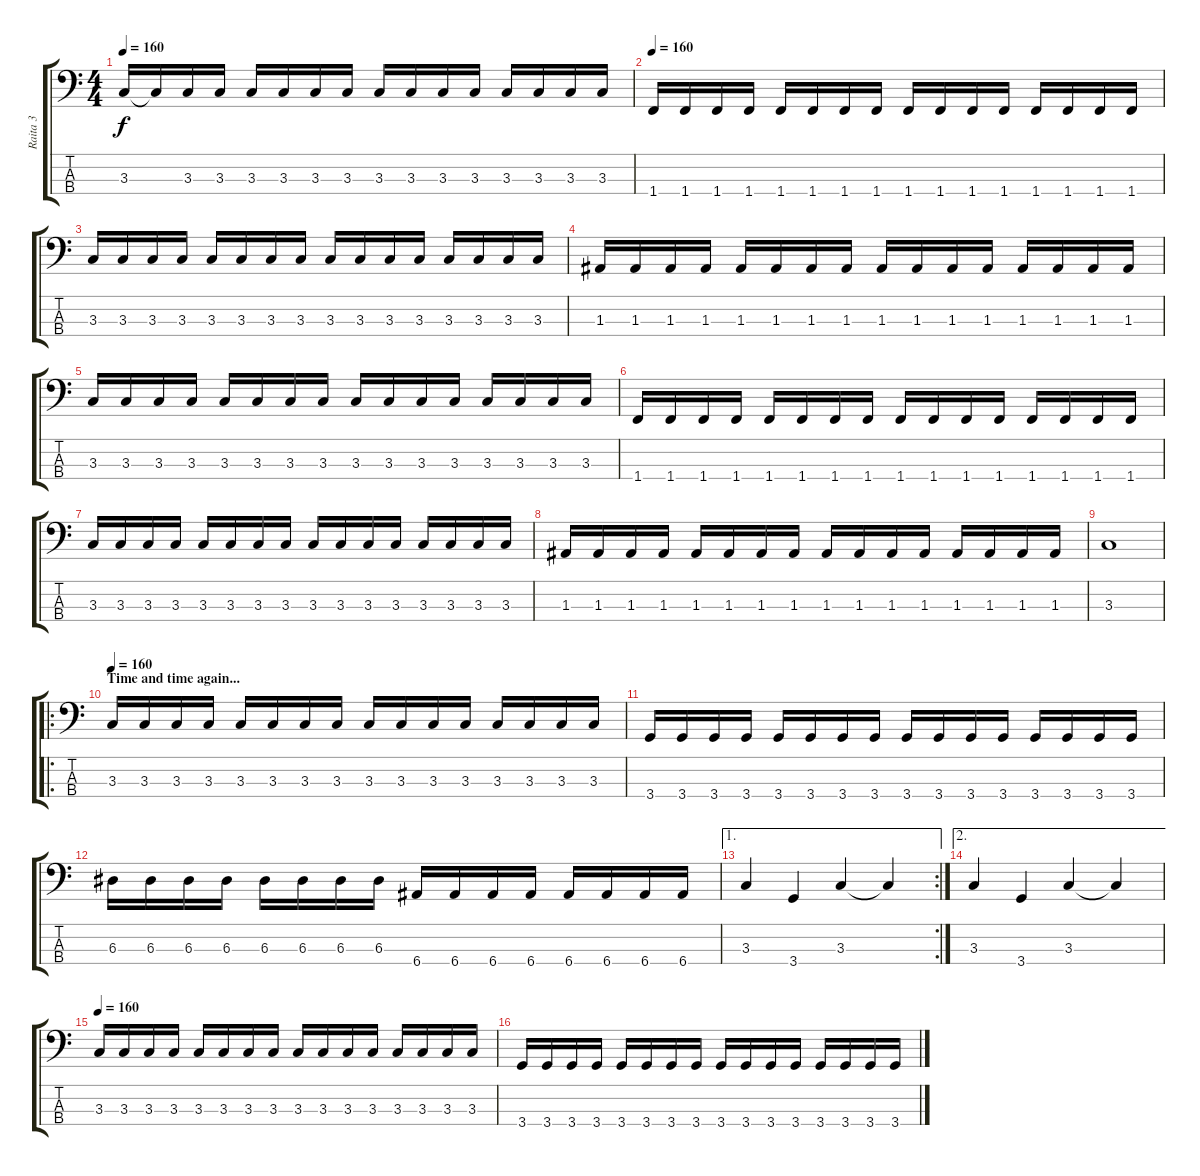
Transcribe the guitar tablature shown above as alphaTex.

\track ("Raita 3" "Raita 3") {instrument electricbasspick}
\staff {score tabs}
\tuning (G2 D2 A1 E1) {hide}
\ts (4 4)
\tempo 160
\clef f4
\ks c
3.3.16{dy f} 3.3{t}.16 3.3.16 3.3.16 3.3.16 3.3.16 3.3.16 3.3.16 3.3.16 3.3.16 3.3.16 3.3.16 3.3.16 3.3.16 3.3.16 3.3.16 |
\tempo 160
1.4.16 1.4.16 1.4.16 1.4.16 1.4.16 1.4.16 1.4.16 1.4.16 1.4.16 1.4.16 1.4.16 1.4.16 1.4.16 1.4.16 1.4.16 1.4.16 |
3.3.16 3.3.16 3.3.16 3.3.16 3.3.16 3.3.16 3.3.16 3.3.16 3.3.16 3.3.16 3.3.16 3.3.16 3.3.16 3.3.16 3.3.16 3.3.16 |
1.3.16 1.3.16 1.3.16 1.3.16 1.3.16 1.3.16 1.3.16 1.3.16 1.3.16 1.3.16 1.3.16 1.3.16 1.3.16 1.3.16 1.3.16 1.3.16 |
3.3.16 3.3.16 3.3.16 3.3.16 3.3.16 3.3.16 3.3.16 3.3.16 3.3.16 3.3.16 3.3.16 3.3.16 3.3.16 3.3.16 3.3.16 3.3.16 |
1.4.16 1.4.16 1.4.16 1.4.16 1.4.16 1.4.16 1.4.16 1.4.16 1.4.16 1.4.16 1.4.16 1.4.16 1.4.16 1.4.16 1.4.16 1.4.16 |
3.3.16 3.3.16 3.3.16 3.3.16 3.3.16 3.3.16 3.3.16 3.3.16 3.3.16 3.3.16 3.3.16 3.3.16 3.3.16 3.3.16 3.3.16 3.3.16 |
1.3.16 1.3.16 1.3.16 1.3.16 1.3.16 1.3.16 1.3.16 1.3.16 1.3.16 1.3.16 1.3.16 1.3.16 1.3.16 1.3.16 1.3.16 1.3.16 |
3.3.1 |
\ro
\section ("" "Time and time again...")
\tempo 160
3.3.16 3.3.16 3.3.16 3.3.16 3.3.16 3.3.16 3.3.16 3.3.16 3.3.16 3.3.16 3.3.16 3.3.16 3.3.16 3.3.16 3.3.16 3.3.16 |
3.4.16 3.4.16 3.4.16 3.4.16 3.4.16 3.4.16 3.4.16 3.4.16 3.4.16 3.4.16 3.4.16 3.4.16 3.4.16 3.4.16 3.4.16 3.4.16 |
6.3.16 6.3.16 6.3.16 6.3.16 6.3.16 6.3.16 6.3.16 6.3.16 6.4.16 6.4.16 6.4.16 6.4.16 6.4.16 6.4.16 6.4.16 6.4.16 |
\ae 1
\rc 2
3.3.4 3.4.4 3.3.4 3.3{t}.4 |
\ae 2
3.3.4 3.4.4 3.3.4 3.3{t}.4 |
\tempo 160
3.3.16 3.3.16 3.3.16 3.3.16 3.3.16 3.3.16 3.3.16 3.3.16 3.3.16 3.3.16 3.3.16 3.3.16 3.3.16 3.3.16 3.3.16 3.3.16 |
3.4.16 3.4.16 3.4.16 3.4.16 3.4.16 3.4.16 3.4.16 3.4.16 3.4.16 3.4.16 3.4.16 3.4.16 3.4.16 3.4.16 3.4.16 3.4.16
